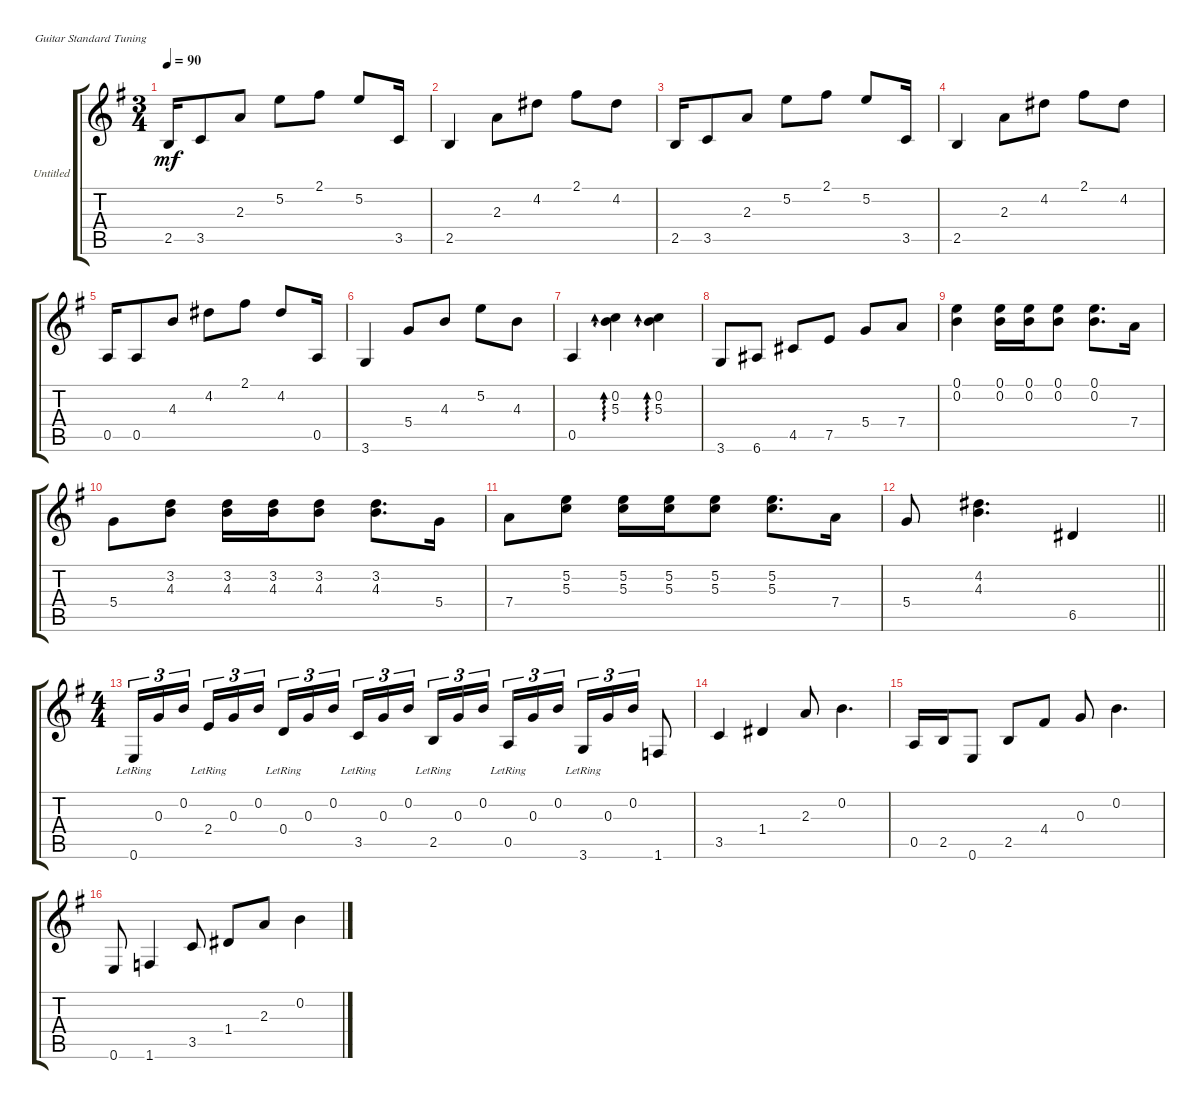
\bracketExtendMode groupsimilarinstruments
\firstSystemTrackNameOrientation horizontal
\otherSystemsTrackNameOrientation horizontal
\track ("Untitled" "Untitled") {instrument acousticguitarnylon}
\staff {score tabs}
\tuning (E4 B3 G3 D3 A2 E2)
\ts (3 4)
\tempo 90
\clef g2
\ks eminor
2.5.16{dy mf} 3.5.8 2.3.8 5.2.8 2.1.8 5.2.8 3.5.16 |
2.5.4 2.3.8 4.2.8 2.1.8 4.2.8 |
2.5.16 3.5.8 2.3.8 5.2.8 2.1.8 5.2.8 3.5.16 |
2.5.4 2.3.8 4.2.8 2.1.8 4.2.8 |
0.5.16 0.5.8 4.3.8 4.2.8 2.1.8 4.2.8 0.5.16 |
3.6.4 5.4.8 4.3.8 5.2.8 4.3.8 |
0.5.4 (5.3 0.2).4{ad 0} (5.3 0.2).4{ad 0} |
3.6.8 6.6.8 4.5.8 7.5.8 5.4.8 7.4.8 |
(0.1 0.2).4 (0.1 0.2).16 (0.1 0.2).16 (0.1 0.2).8 (0.1 0.2).8{d} 7.4.16 |
5.4.8 (3.2 4.3).8 (3.2 4.3).16 (3.2 4.3).16 (3.2 4.3).8 (3.2 4.3).8{d} 5.4.16 |
7.4.8 (5.2 5.3).8 (5.2 5.3).16 (5.2 5.3).16 (5.2 5.3).8 (5.2 5.3).8{d} 7.4.16 |
\barLineRight lightlight
5.4.8 (4.2 4.3).4{d} 6.5.4 |
\ts (4 4)
0.6{lr}.16{tu (3 2)} 0.3.16{tu (3 2)} 0.2.16{tu (3 2)} 2.4{lr}.16{tu (3 2)} 0.3.16{tu (3 2)} 0.2.16{tu (3 2)} 0.4{lr}.16{tu (3 2)} 0.3.16{tu (3 2)} 0.2.16{tu (3 2)} 3.5{lr}.16{tu (3 2)} 0.3.16{tu (3 2)} 0.2.16{tu (3 2)} 2.5{lr}.16{tu (3 2)} 0.3.16{tu (3 2)} 0.2.16{tu (3 2)} 0.5{lr}.16{tu (3 2)} 0.3.16{tu (3 2)} 0.2.16{tu (3 2)} 3.6{lr}.16{tu (3 2)} 0.3.16{tu (3 2)} 0.2.16{tu (3 2)} 1.6.8 |
3.5.4 1.4.4 2.3.8 0.2.4{d} |
0.5.16 2.5.16 0.6.8 2.5.8 4.4.8 0.3.8 0.2.4{d} |
0.6.8 1.6.4 3.5.8 1.4.8 2.3.8 0.2.4
